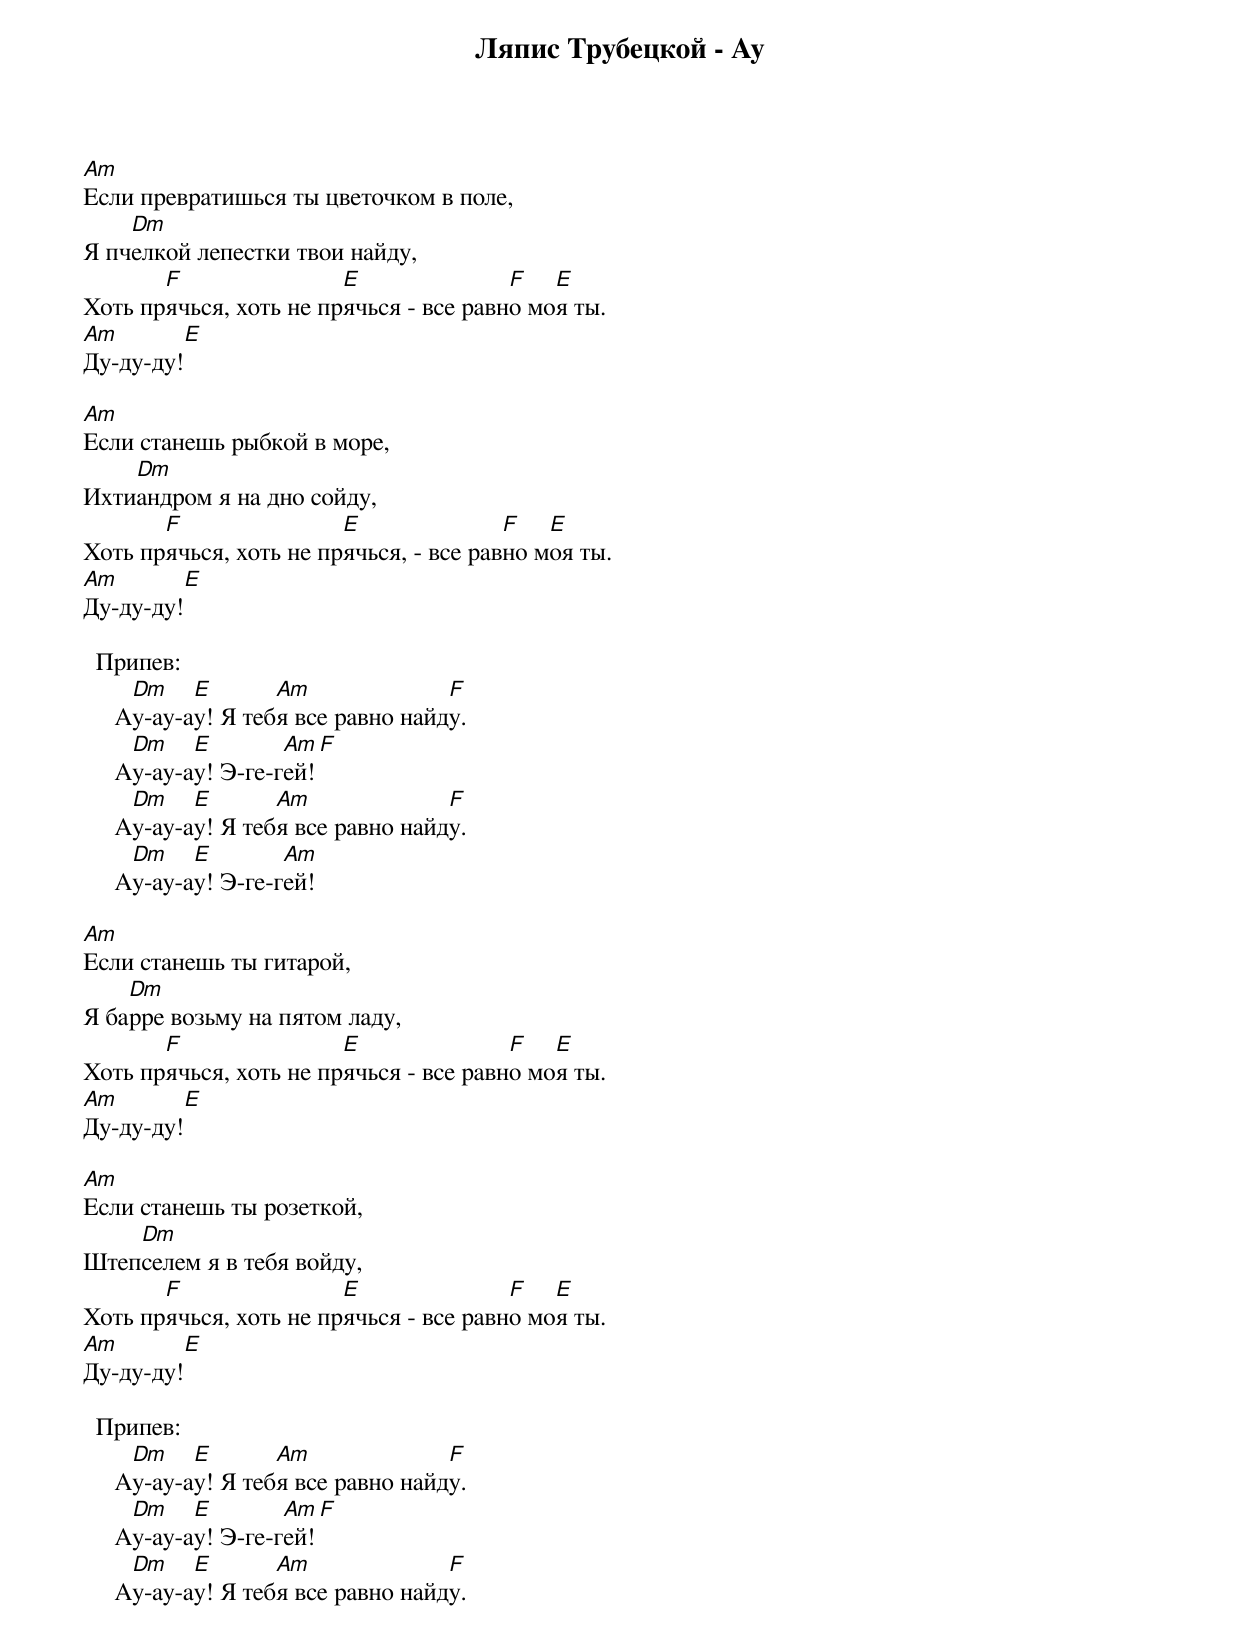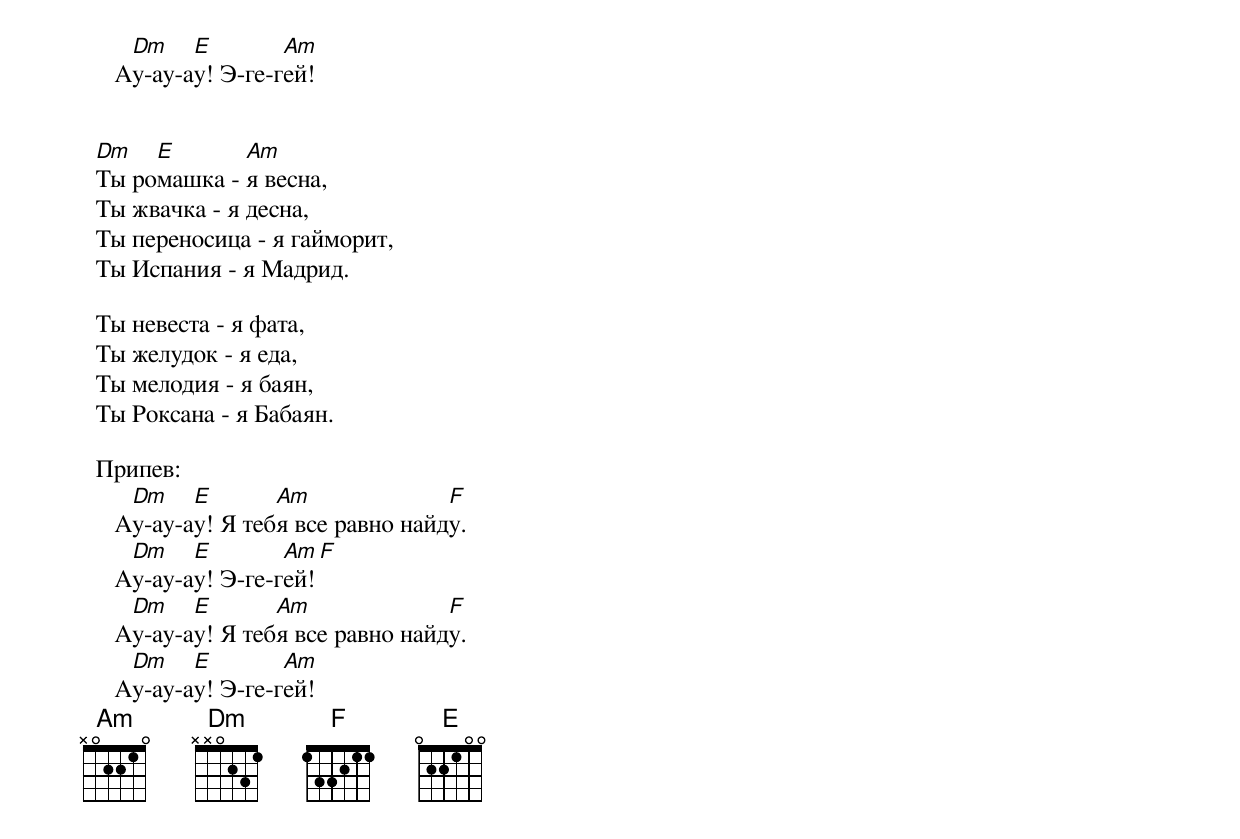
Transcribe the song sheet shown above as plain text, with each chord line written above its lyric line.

Ляпис Трубецкой - Ау

Am
Если превратишься ты цветочком в поле,
    Dm
Я пчелкой лепестки твои найду,
       F                E               F   E
Хоть прячься, хоть не прячься - все равно моя ты.
Am        E
Ду-ду-ду!

Am
Если станешь рыбкой в море,
    Dm
Ихтиандром я на дно сойду,
       F                E               F   E
Хоть прячься, хоть не прячься, - все равно моя ты.
Am        E
Ду-ду-ду!

  Припев:
      Dm    E       Am              F
     Ау-ау-ау! Я тебя все равно найду.
      Dm    E        Am   F
     Ау-ау-ау! Э-ге-гей!
      Dm    E       Am              F
     Ау-ау-ау! Я тебя все равно найду.
      Dm    E        Am
     Ау-ау-ау! Э-ге-гей!

Am
Если станешь ты гитарой,
    Dm
Я барре возьму на пятом ладу,
       F                E               F   E
Хоть прячься, хоть не прячься - все равно моя ты.
Am        E
Ду-ду-ду!

Am
Если станешь ты розеткой,
    Dm
Штепселем я в тебя войду,
       F                E               F   E
Хоть прячься, хоть не прячься - все равно моя ты.
Am        E
Ду-ду-ду!

  Припев:
      Dm    E       Am              F
     Ау-ау-ау! Я тебя все равно найду.
      Dm    E        Am   F
     Ау-ау-ау! Э-ге-гей!
      Dm    E       Am              F
     Ау-ау-ау! Я тебя все равно найду.
      Dm    E        Am
     Ау-ау-ау! Э-ге-гей!


  Dm   E       Am
  Ты ромашка - я весна,
  Ты жвачка - я десна,
  Ты переносица - я гайморит,
  Ты Испания - я Мадрид.

  Ты невеста - я фата,
  Ты желудок - я еда,
  Ты мелодия - я баян,
  Ты Роксана - я Бабаян.

  Припев:
      Dm    E       Am              F
     Ау-ау-ау! Я тебя все равно найду.
      Dm    E        Am   F
     Ау-ау-ау! Э-ге-гей!
      Dm    E       Am              F
     Ау-ау-ау! Я тебя все равно найду.
      Dm    E        Am
     Ау-ау-ау! Э-ге-гей!
